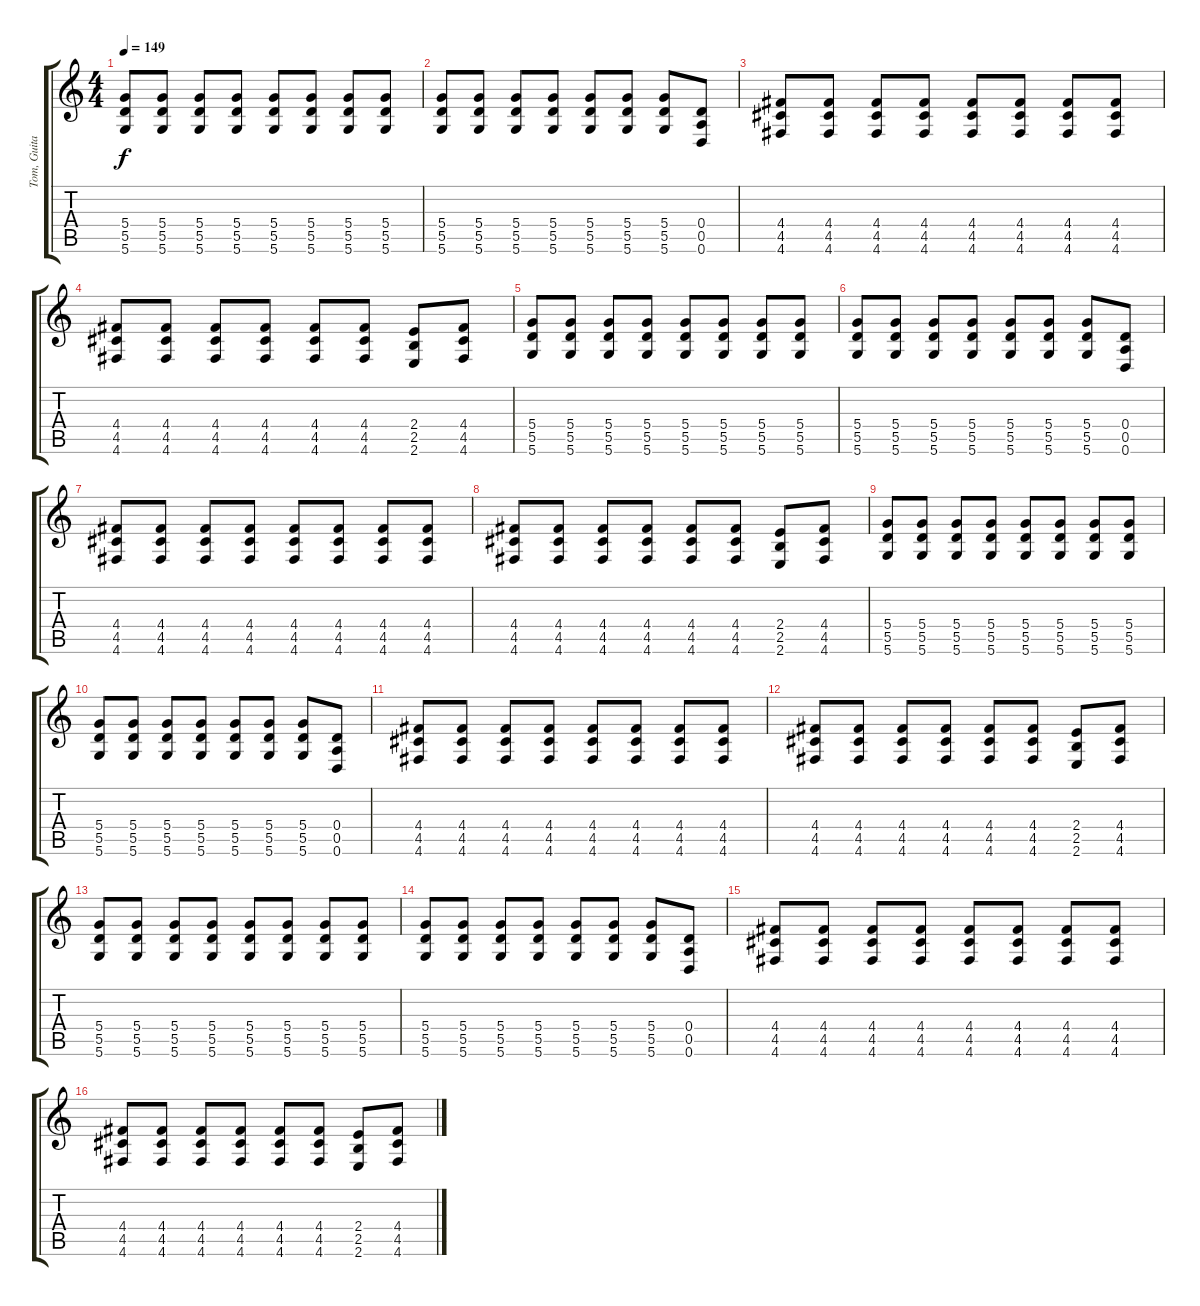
\track ("Tom, Guitar 1 - {Tabbed by Peter B.}" "Tom, Guita") {instrument electricguitarclean}
\staff {score tabs}
\tuning (E4 B3 G3 D3 A2 D2) {hide}
\ts (4 4)
\tempo 149
\clef g2
\ks c
(5.4 5.5 5.6).8{dy f} (5.4 5.5 5.6).8 (5.4 5.5 5.6).8 (5.4 5.5 5.6).8 (5.4 5.5 5.6).8 (5.4 5.5 5.6).8 (5.4 5.5 5.6).8 (5.4 5.5 5.6).8 |
(5.4 5.5 5.6).8 (5.4 5.5 5.6).8 (5.4 5.5 5.6).8 (5.4 5.5 5.6).8 (5.4 5.5 5.6).8 (5.4 5.5 5.6).8 (5.4 5.5 5.6).8 (0.4 0.5 0.6).8 |
(4.4 4.5 4.6).8 (4.4 4.5 4.6).8 (4.4 4.5 4.6).8 (4.4 4.5 4.6).8 (4.4 4.5 4.6).8 (4.4 4.5 4.6).8 (4.4 4.5 4.6).8 (4.4 4.5 4.6).8 |
(4.4 4.5 4.6).8 (4.4 4.5 4.6).8 (4.4 4.5 4.6).8 (4.4 4.5 4.6).8 (4.4 4.5 4.6).8 (4.4 4.5 4.6).8 (2.4 2.5 2.6).8 (4.4 4.5 4.6).8 |
(5.4 5.5 5.6).8 (5.4 5.5 5.6).8 (5.4 5.5 5.6).8 (5.4 5.5 5.6).8 (5.4 5.5 5.6).8 (5.4 5.5 5.6).8 (5.4 5.5 5.6).8 (5.4 5.5 5.6).8 |
(5.4 5.5 5.6).8 (5.4 5.5 5.6).8 (5.4 5.5 5.6).8 (5.4 5.5 5.6).8 (5.4 5.5 5.6).8 (5.4 5.5 5.6).8 (5.4 5.5 5.6).8 (0.4 0.5 0.6).8 |
(4.4 4.5 4.6).8 (4.4 4.5 4.6).8 (4.4 4.5 4.6).8 (4.4 4.5 4.6).8 (4.4 4.5 4.6).8 (4.4 4.5 4.6).8 (4.4 4.5 4.6).8 (4.4 4.5 4.6).8 |
(4.4 4.5 4.6).8 (4.4 4.5 4.6).8 (4.4 4.5 4.6).8 (4.4 4.5 4.6).8 (4.4 4.5 4.6).8 (4.4 4.5 4.6).8 (2.4 2.5 2.6).8 (4.4 4.5 4.6).8 |
(5.4 5.5 5.6).8 (5.4 5.5 5.6).8 (5.4 5.5 5.6).8 (5.4 5.5 5.6).8 (5.4 5.5 5.6).8 (5.4 5.5 5.6).8 (5.4 5.5 5.6).8 (5.4 5.5 5.6).8 |
(5.4 5.5 5.6).8 (5.4 5.5 5.6).8 (5.4 5.5 5.6).8 (5.4 5.5 5.6).8 (5.4 5.5 5.6).8 (5.4 5.5 5.6).8 (5.4 5.5 5.6).8 (0.4 0.5 0.6).8 |
(4.4 4.5 4.6).8 (4.4 4.5 4.6).8 (4.4 4.5 4.6).8 (4.4 4.5 4.6).8 (4.4 4.5 4.6).8 (4.4 4.5 4.6).8 (4.4 4.5 4.6).8 (4.4 4.5 4.6).8 |
(4.4 4.5 4.6).8 (4.4 4.5 4.6).8 (4.4 4.5 4.6).8 (4.4 4.5 4.6).8 (4.4 4.5 4.6).8 (4.4 4.5 4.6).8 (2.4 2.5 2.6).8 (4.4 4.5 4.6).8 |
(5.4 5.5 5.6).8 (5.4 5.5 5.6).8 (5.4 5.5 5.6).8 (5.4 5.5 5.6).8 (5.4 5.5 5.6).8 (5.4 5.5 5.6).8 (5.4 5.5 5.6).8 (5.4 5.5 5.6).8 |
(5.4 5.5 5.6).8 (5.4 5.5 5.6).8 (5.4 5.5 5.6).8 (5.4 5.5 5.6).8 (5.4 5.5 5.6).8 (5.4 5.5 5.6).8 (5.4 5.5 5.6).8 (0.4 0.5 0.6).8 |
(4.4 4.5 4.6).8 (4.4 4.5 4.6).8 (4.4 4.5 4.6).8 (4.4 4.5 4.6).8 (4.4 4.5 4.6).8 (4.4 4.5 4.6).8 (4.4 4.5 4.6).8 (4.4 4.5 4.6).8 |
(4.4 4.5 4.6).8 (4.4 4.5 4.6).8 (4.4 4.5 4.6).8 (4.4 4.5 4.6).8 (4.4 4.5 4.6).8 (4.4 4.5 4.6).8 (2.4 2.5 2.6).8 (4.4 4.5 4.6).8
